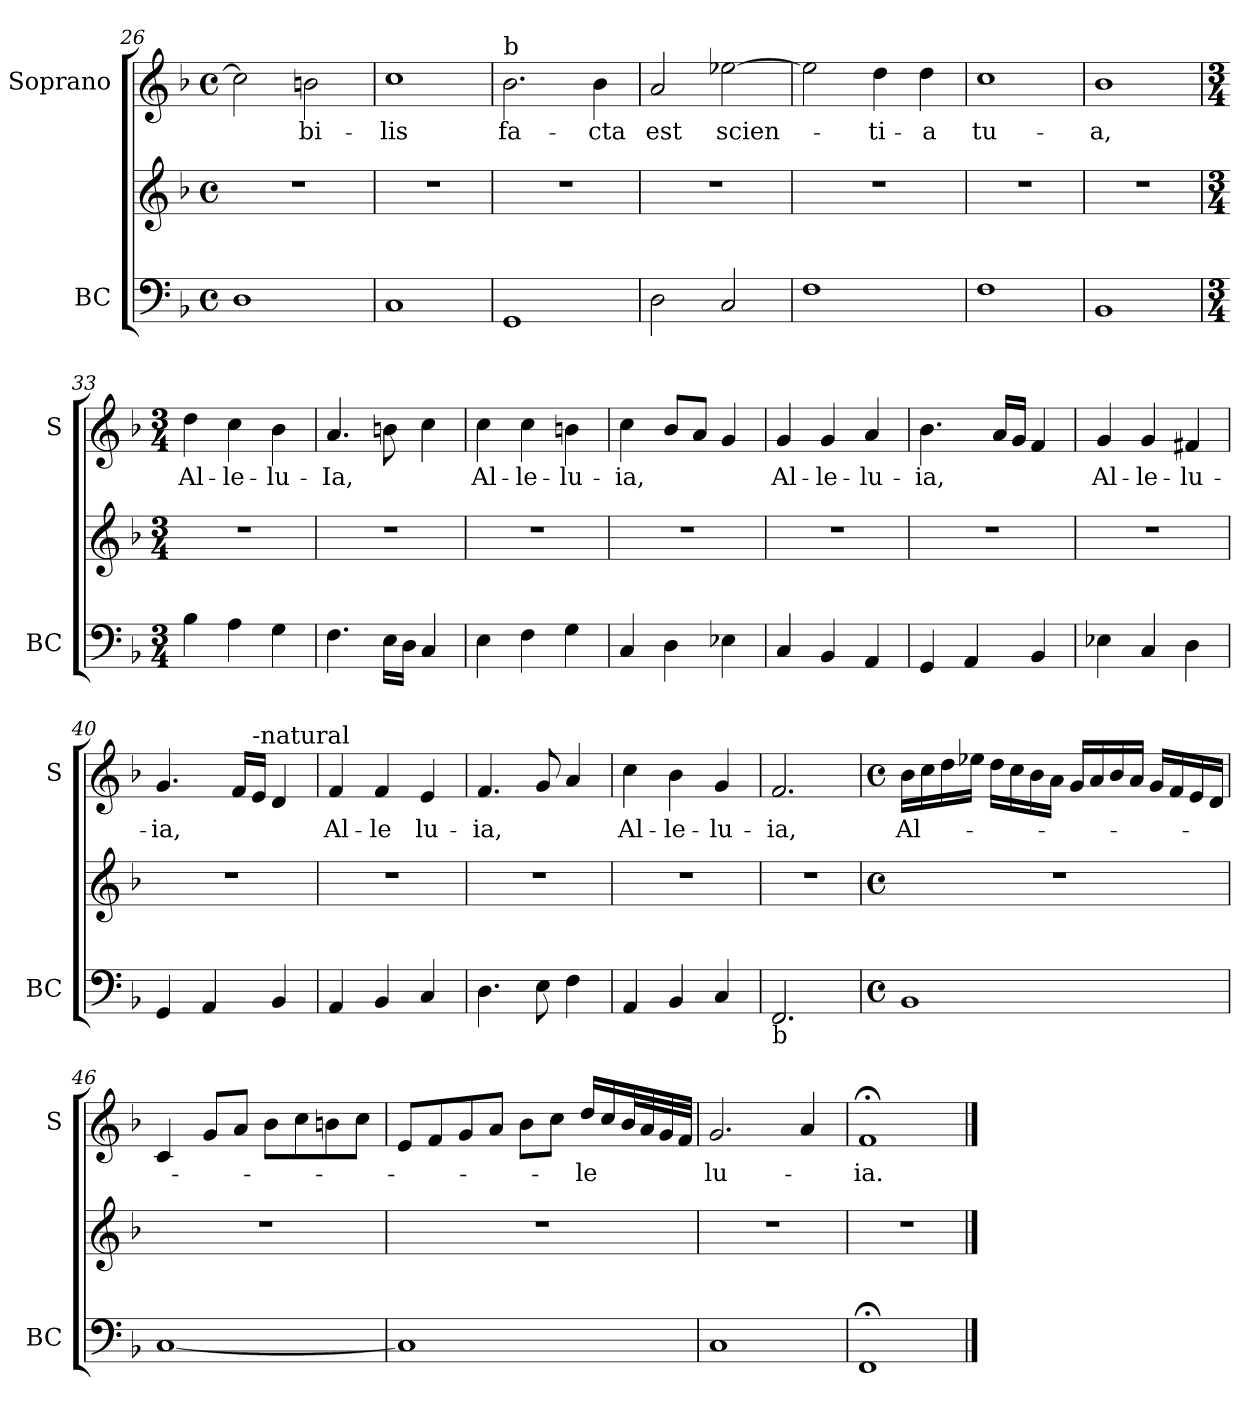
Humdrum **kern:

**kern	**kern	**kern	**text
*part2	*part2	*part1	*part1
*staff3	*staff2	*staff1	*staff1
*I"BC	*	*I"Soprano	*
*I'BC	*	*I'S	*
*clefF4	*clefG2	*clefG2	*
*k[b-]	*k[b-]	*k[b-]	*
*F:	*F:	*F:	*
*M4/4	*M4/4	*M4/4	*
*met(c)	*met(c)	*met(c)	*
=26	=26	=26	=26
1D	1r	2cc\]	.
!	!	!	!LO:LY:b
.	.	2bn\	-bi-
=27	=27	=27	=27
!	!	!	!LO:LY:b
1C	1r	1cc	-lis
=28	=28	=28	=28
!	!	!LO:TX:a:t=b	!
!	!	!	!LO:LY:b
1GG	1r	2.b-\	fa-
!	!	!	!LO:LY:b
.	.	4b-\	-cta
=29	=29	=29	=29
!	!	!	!LO:LY:b
2D\	1r	2a/	est
!	!	!	!LO:LY:b
2C/	.	[2ee-X\	scien-
!!LO:LB:g=z
=30	=30	=30	=30
1F	1r	2ee-\]	.
!	!	!	!LO:LY:b
.	.	4dd\	-ti-
!	!	!	!LO:LY:b
.	.	4dd\	-a
=31	=31	=31	=31
!	!	!	!LO:LY:b
1F	1r	1cc	tu-
=32	=32	=32	=32
!	!	!	!LO:LY:b
1BB-	1r	1b-	-a,
=33	=33	=33	=33
*M3/4	*M3/4	*M3/4	*
!	!	!	!LO:LY:b
4B-\	2.r	4dd\	Al-
!	!	!	!LO:LY:b
4A\	.	4cc\	-le-
!	!	!	!LO:LY:b
4G\	.	4b-\	-lu-
=34	=34	=34	=34
!	!	!	!LO:LY:b
4.F\	2.r	4.a/	-Ia,
16E\LL	.	8bn\	.
16D\JJ	.	.	.
4C/	.	4cc\	.
=35	=35	=35	=35
!	!	!	!LO:LY:b
4E\	2.r	4cc\	Al-
!	!	!	!LO:LY:b
4F\	.	4cc\	-le-
!	!	!	!LO:LY:b
4G\	.	4bn\	-lu-
!!LO:LB:g=z
=36	=36	=36	=36
!	!	!	!LO:LY:b
4C/	2.r	4cc\	-ia,
4D\	.	8b-/L	.
.	.	8a/J	.
4E-X\	.	4g/	.
=37	=37	=37	=37
!	!	!	!LO:LY:b
4C/	2.r	4g/	Al-
!	!	!	!LO:LY:b
4BB-/	.	4g/	-le-
!	!	!	!LO:LY:b
4AA/	.	4a/	-lu-
=38	=38	=38	=38
!	!	!	!LO:LY:b
4GG/	2.r	4.b-\	-ia,
4AA/	.	.	.
.	.	16a/LL	.
.	.	16g/JJ	.
4BB-/	.	4f/	.
=39	=39	=39	=39
!	!	!	!LO:LY:b
4E-X\	2.r	4g/	Al-
!	!	!	!LO:LY:b
4C/	.	4g/	-le-
!	!	!	!LO:LY:b
4D\	.	4f#X/	-lu-
=40	=40	=40	=40
!	!	!	!LO:LY:b
4GG/	2.r	4.g/	-ia,
4AA/	.	.	.
.	.	16f/LL	.
!	!	!LO:TX:a:t=-natural	!
.	.	16e/JJ	.
4BB-/	.	4d/	.
!!LO:PB:g=z
=41	=41	=41	=41
!	!	!	!LO:LY:b
4AA/	2.r	4f/	Al-
!	!	!	!LO:LY:b
4BB-/	.	4f/	-le
!	!	!	!LO:LY:b
4C/	.	4e/	lu-
=42	=42	=42	=42
!	!	!	!LO:LY:b
4.D\	2.r	4.f/	-ia,
8E\	.	8g/	.
4F\	.	4a/	.
=43	=43	=43	=43
!	!	!	!LO:LY:b
4AA/	2.r	4cc\	Al-
!	!	!	!LO:LY:b
4BB-/	.	4b-\	-le-
!	!	!	!LO:LY:b
4C/	.	4g/	-lu-
=44	=44	=44	=44
!LO:TX:b:t=b	!	!	!
!	!	!	!LO:LY:b
2.FF/	2.r	2.f/	-ia,
=45	=45	=45	=45
*M4/4	*M4/4	*M4/4	*
*met(c)	*met(c)	*met(c)	*
!	!	!	!LO:LY:b
1BB-	1r	16b-\LL	Al-
.	.	16cc\	.
.	.	16dd\	.
.	.	16ee-X\JJ	.
.	.	16dd\LL	.
.	.	16cc\	.
.	.	16b-\	.
.	.	16a\JJ	.
.	.	16g/LL	.
.	.	16a/	.
.	.	16b-/	.
.	.	16a/JJ	.
.	.	16g/LL	.
.	.	16f/	.
.	.	16e/	.
.	.	16d/JJ	.
!!LO:LB:g=z
=46	=46	=46	=46
[1C	1r	4c/	.
.	.	8g/L	.
.	.	8a/J	.
.	.	8b-\L	.
.	.	8cc\	.
.	.	8bn\	.
.	.	8cc\J	.
=47	=47	=47	=47
1C]	1r	8e/L	.
.	.	8f/	.
.	.	8g/	.
.	.	8a/J	.
.	.	8b-\L	.
.	.	8cc\J	.
!	!	!	!LO:LY:b
.	.	16dd/LL	-le
.	.	16cc/	.
.	.	32b-/L	.
.	.	32a/	.
.	.	32g/	.
.	.	32f/JJJ	.
=48	=48	=48	=48
!	!	!	!LO:LY:b
1C	1r	2.g/	lu-
.	.	4a/	.
=49	=49	=49	=49
!	!	!	!LO:LY:b
1FF;<	1r	1f;<	-ia.
==	==	==	==
*-	*-	*-	*-
